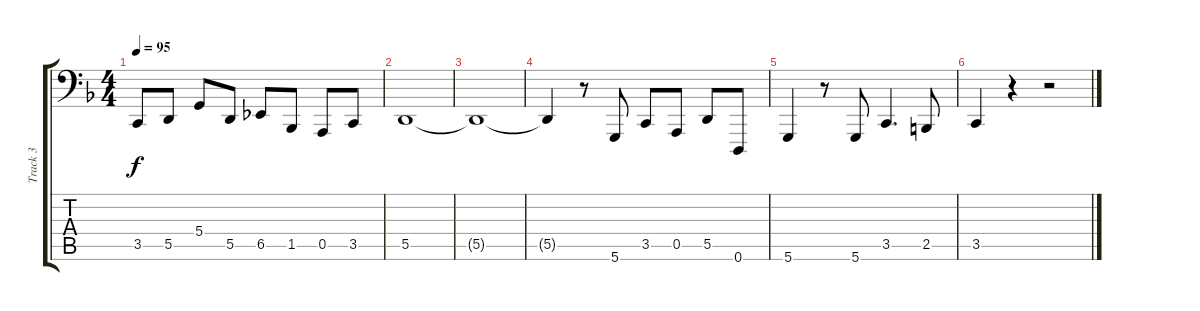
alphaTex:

\track ("Track 3" "Track 3") {instrument churchorgan}
\staff {score tabs}
\tuning (E3 B2 G2 D2 A1 D1) {hide}
\ts (4 4)
\tempo 95
\clef f4
\ks dminor
3.5.8{dy f} 5.5.8 5.4.8 5.5.8 6.5.8 1.5.8 0.5.8 3.5.8 |
5.5.1 |
5.5{t}.1 |
5.5{t}.4 r.8 5.6.8 3.5.8 0.5.8 5.5.8 0.6.8 |
5.6.4 r.8 5.6.8 3.5.4{d} 2.5.8 |
3.5.4 r.4 r.2
